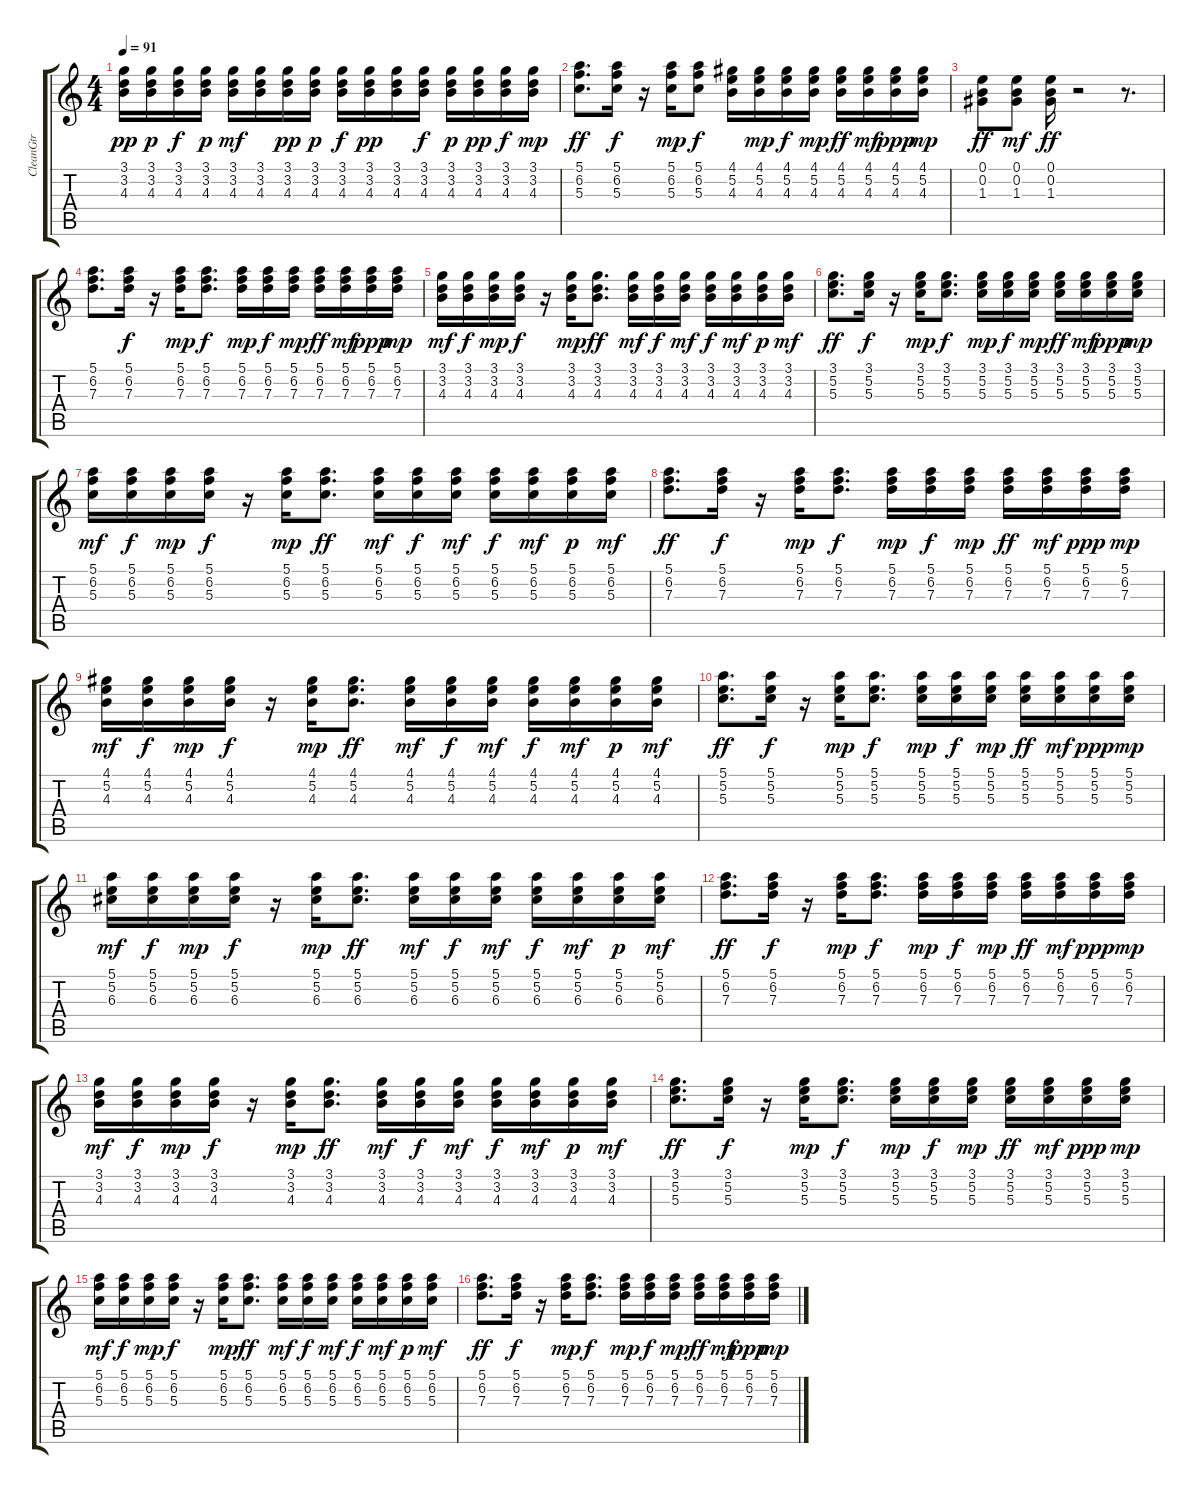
\track ("CleanGtr" "CleanGtr") {instrument electricguitarclean}
\staff {score tabs}
\tuning (E4 B3 G3 D3 A2 E2) {hide}
\ts (4 4)
\tempo 91
\clef g2
\ks c
(3.1 3.2 4.3).16{dy pp} (3.1 3.2 4.3).16{dy p} (3.1 3.2 4.3).16{dy f} (3.1 3.2 4.3).16{dy p} (3.1 3.2 4.3).16{dy mf} (3.1 3.2 4.3).16 (3.1 3.2 4.3).16{dy pp} (3.1 3.2 4.3).16{dy p} (3.1 3.2 4.3).16{dy f} (3.1 3.2 4.3).16{dy pp} (3.1 3.2 4.3).16 (3.1 3.2 4.3).16{dy f} (3.1 3.2 4.3).16{dy p} (3.1 3.2 4.3).16{dy pp} (3.1 3.2 4.3).16{dy f} (3.1 3.2 4.3).16{dy mp} |
(5.1 6.2 5.3).8{d dy ff} (5.1 6.2 5.3).16{dy f} r.16 (5.1 6.2 5.3).16{dy mp} (5.1 6.2 5.3).8{dy f} (4.1 5.2 4.3).16 (4.1 5.2 4.3).16{dy mp} (4.1 5.2 4.3).16{dy f} (4.1 5.2 4.3).16{dy mp} (4.1 5.2 4.3).16{dy ff} (4.1 5.2 4.3).16{dy mf} (4.1 5.2 4.3).16{dy ppp} (4.1 5.2 4.3).16{dy mp} |
(0.1 0.2 1.3).8{dy ff} (0.1 0.2 1.3).8{dy mf} (0.1 0.2 1.3).16{dy ff} r.2 r.8{d} |
(5.1 6.2 7.3).8{d} (5.1 6.2 7.3).16{dy f} r.16 (5.1 6.2 7.3).16{dy mp} (5.1 6.2 7.3).8{d dy f} (5.1 6.2 7.3).16{dy mp} (5.1 6.2 7.3).16{dy f} (5.1 6.2 7.3).16{dy mp} (5.1 6.2 7.3).16{dy ff} (5.1 6.2 7.3).16{dy mf} (5.1 6.2 7.3).16{dy ppp} (5.1 6.2 7.3).16{dy mp} |
(3.1 3.2 4.3).16{dy mf} (3.1 3.2 4.3).16{dy f} (3.1 3.2 4.3).16{dy mp} (3.1 3.2 4.3).16{dy f} r.16 (3.1 3.2 4.3).16{dy mp} (3.1 3.2 4.3).8{d dy ff} (3.1 3.2 4.3).16{dy mf} (3.1 3.2 4.3).16{dy f} (3.1 3.2 4.3).16{dy mf} (3.1 3.2 4.3).16{dy f} (3.1 3.2 4.3).16{dy mf} (3.1 3.2 4.3).16{dy p} (3.1 3.2 4.3).16{dy mf} |
(3.1 5.2 5.3).8{d dy ff} (3.1 5.2 5.3).16{dy f} r.16 (3.1 5.2 5.3).16{dy mp} (3.1 5.2 5.3).8{d dy f} (3.1 5.2 5.3).16{dy mp} (3.1 5.2 5.3).16{dy f} (3.1 5.2 5.3).16{dy mp} (3.1 5.2 5.3).16{dy ff} (3.1 5.2 5.3).16{dy mf} (3.1 5.2 5.3).16{dy ppp} (3.1 5.2 5.3).16{dy mp} |
(5.1 6.2 5.3).16{dy mf} (5.1 6.2 5.3).16{dy f} (5.1 6.2 5.3).16{dy mp} (5.1 6.2 5.3).16{dy f} r.16 (5.1 6.2 5.3).16{dy mp} (5.1 6.2 5.3).8{d dy ff} (5.1 6.2 5.3).16{dy mf} (5.1 6.2 5.3).16{dy f} (5.1 6.2 5.3).16{dy mf} (5.1 6.2 5.3).16{dy f} (5.1 6.2 5.3).16{dy mf} (5.1 6.2 5.3).16{dy p} (5.1 6.2 5.3).16{dy mf} |
(5.1 6.2 7.3).8{d dy ff} (5.1 6.2 7.3).16{dy f} r.16 (5.1 6.2 7.3).16{dy mp} (5.1 6.2 7.3).8{d dy f} (5.1 6.2 7.3).16{dy mp} (5.1 6.2 7.3).16{dy f} (5.1 6.2 7.3).16{dy mp} (5.1 6.2 7.3).16{dy ff} (5.1 6.2 7.3).16{dy mf} (5.1 6.2 7.3).16{dy ppp} (5.1 6.2 7.3).16{dy mp} |
(4.1 5.2 4.3).16{dy mf} (4.1 5.2 4.3).16{dy f} (4.1 5.2 4.3).16{dy mp} (4.1 5.2 4.3).16{dy f} r.16 (4.1 5.2 4.3).16{dy mp} (4.1 5.2 4.3).8{d dy ff} (4.1 5.2 4.3).16{dy mf} (4.1 5.2 4.3).16{dy f} (4.1 5.2 4.3).16{dy mf} (4.1 5.2 4.3).16{dy f} (4.1 5.2 4.3).16{dy mf} (4.1 5.2 4.3).16{dy p} (4.1 5.2 4.3).16{dy mf} |
(5.1 5.2 5.3).8{d dy ff} (5.1 5.2 5.3).16{dy f} r.16 (5.1 5.2 5.3).16{dy mp} (5.1 5.2 5.3).8{d dy f} (5.1 5.2 5.3).16{dy mp} (5.1 5.2 5.3).16{dy f} (5.1 5.2 5.3).16{dy mp} (5.1 5.2 5.3).16{dy ff} (5.1 5.2 5.3).16{dy mf} (5.1 5.2 5.3).16{dy ppp} (5.1 5.2 5.3).16{dy mp} |
(5.1 5.2 6.3).16{dy mf} (5.1 5.2 6.3).16{dy f} (5.1 5.2 6.3).16{dy mp} (5.1 5.2 6.3).16{dy f} r.16 (5.1 5.2 6.3).16{dy mp} (5.1 5.2 6.3).8{d dy ff} (5.1 5.2 6.3).16{dy mf} (5.1 5.2 6.3).16{dy f} (5.1 5.2 6.3).16{dy mf} (5.1 5.2 6.3).16{dy f} (5.1 5.2 6.3).16{dy mf} (5.1 5.2 6.3).16{dy p} (5.1 5.2 6.3).16{dy mf} |
(5.1 6.2 7.3).8{d dy ff} (5.1 6.2 7.3).16{dy f} r.16 (5.1 6.2 7.3).16{dy mp} (5.1 6.2 7.3).8{d dy f} (5.1 6.2 7.3).16{dy mp} (5.1 6.2 7.3).16{dy f} (5.1 6.2 7.3).16{dy mp} (5.1 6.2 7.3).16{dy ff} (5.1 6.2 7.3).16{dy mf} (5.1 6.2 7.3).16{dy ppp} (5.1 6.2 7.3).16{dy mp} |
(3.1 3.2 4.3).16{dy mf} (3.1 3.2 4.3).16{dy f} (3.1 3.2 4.3).16{dy mp} (3.1 3.2 4.3).16{dy f} r.16 (3.1 3.2 4.3).16{dy mp} (3.1 3.2 4.3).8{d dy ff} (3.1 3.2 4.3).16{dy mf} (3.1 3.2 4.3).16{dy f} (3.1 3.2 4.3).16{dy mf} (3.1 3.2 4.3).16{dy f} (3.1 3.2 4.3).16{dy mf} (3.1 3.2 4.3).16{dy p} (3.1 3.2 4.3).16{dy mf} |
(3.1 5.2 5.3).8{d dy ff} (3.1 5.2 5.3).16{dy f} r.16 (3.1 5.2 5.3).16{dy mp} (3.1 5.2 5.3).8{d dy f} (3.1 5.2 5.3).16{dy mp} (3.1 5.2 5.3).16{dy f} (3.1 5.2 5.3).16{dy mp} (3.1 5.2 5.3).16{dy ff} (3.1 5.2 5.3).16{dy mf} (3.1 5.2 5.3).16{dy ppp} (3.1 5.2 5.3).16{dy mp} |
(5.1 6.2 5.3).16{dy mf} (5.1 6.2 5.3).16{dy f} (5.1 6.2 5.3).16{dy mp} (5.1 6.2 5.3).16{dy f} r.16 (5.1 6.2 5.3).16{dy mp} (5.1 6.2 5.3).8{d dy ff} (5.1 6.2 5.3).16{dy mf} (5.1 6.2 5.3).16{dy f} (5.1 6.2 5.3).16{dy mf} (5.1 6.2 5.3).16{dy f} (5.1 6.2 5.3).16{dy mf} (5.1 6.2 5.3).16{dy p} (5.1 6.2 5.3).16{dy mf} |
(5.1 6.2 7.3).8{d dy ff} (5.1 6.2 7.3).16{dy f} r.16 (5.1 6.2 7.3).16{dy mp} (5.1 6.2 7.3).8{d dy f} (5.1 6.2 7.3).16{dy mp} (5.1 6.2 7.3).16{dy f} (5.1 6.2 7.3).16{dy mp} (5.1 6.2 7.3).16{dy ff} (5.1 6.2 7.3).16{dy mf} (5.1 6.2 7.3).16{dy ppp} (5.1 6.2 7.3).16{dy mp}
